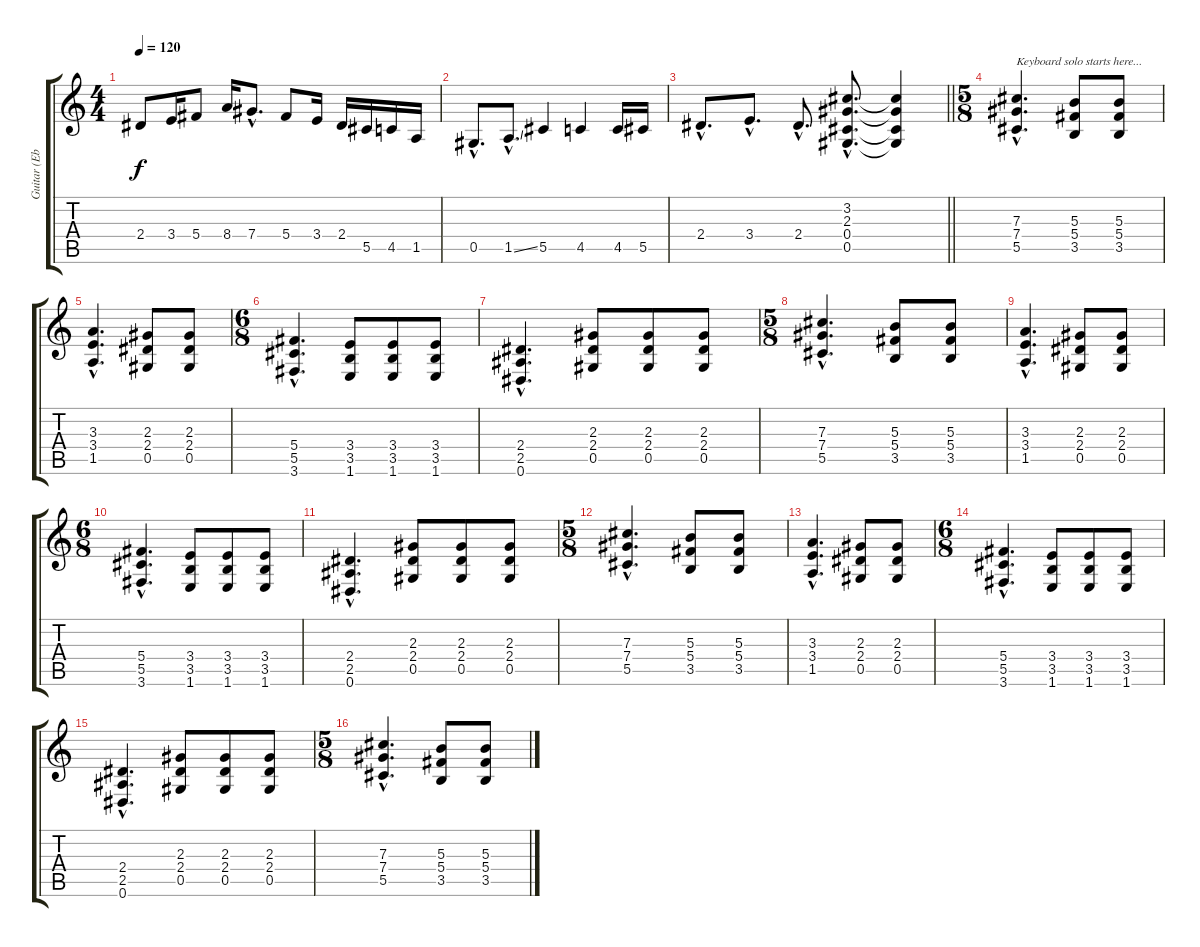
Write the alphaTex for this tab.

\track ("Guitar (Eb)" "Guitar (Eb") {instrument distortionguitar}
\staff {score tabs}
\tuning (Eb4 Bb3 Gb3 Db3 Ab2 Eb2) {hide}
\ts (4 4)
\tempo 120
\clef g2
\ks c
2.4.8{dy f} 3.4.16 5.4.8 8.4.16 7.4{hac}.8{d} 5.4.8 3.4.16 2.4.16 5.5.16 4.5.16 1.5.16 |
0.5{hac}.8{d} 1.5{ss hac}.8{d} 5.5.4 4.5.4 4.5.16 5.5.16 |
\barLineRight lightlight
2.4{hac}.8{d} 3.4{hac}.8{d} 2.4{hac}.8{d} (3.2{hac} 2.3{hac} 0.4{hac} 0.5{hac}).8{d} (3.2{t} 2.3{t} 0.4{t} 0.5{t}).4 |
\ts (5 8)
(7.3{hac} 7.4{hac} 5.5{hac}).4{d txt "Keyboard solo starts here..." volume 16} (5.3 5.4 3.5).8 (5.3 5.4 3.5).8 |
(3.3{hac} 3.4{hac} 1.5{hac}).4{d} (2.3 2.4 0.5).8 (2.3 2.4 0.5).8 |
\ts (6 8)
(5.4{hac} 5.5{hac} 3.6{hac}).4{d} (3.4 3.5 1.6).8 (3.4 3.5 1.6).8 (3.4 3.5 1.6).8 |
(2.4{hac} 2.5{hac} 0.6{hac}).4{d} (2.3 2.4 0.5).8 (2.3 2.4 0.5).8 (2.3 2.4 0.5).8 |
\ts (5 8)
(7.3{hac} 7.4{hac} 5.5{hac}).4{d} (5.3 5.4 3.5).8 (5.3 5.4 3.5).8 |
(3.3{hac} 3.4{hac} 1.5{hac}).4{d} (2.3 2.4 0.5).8 (2.3 2.4 0.5).8 |
\ts (6 8)
(5.4{hac} 5.5{hac} 3.6{hac}).4{d} (3.4 3.5 1.6).8 (3.4 3.5 1.6).8 (3.4 3.5 1.6).8 |
(2.4{hac} 2.5{hac} 0.6{hac}).4{d} (2.3 2.4 0.5).8 (2.3 2.4 0.5).8 (2.3 2.4 0.5).8 |
\ts (5 8)
(7.3{hac} 7.4{hac} 5.5{hac}).4{d} (5.3 5.4 3.5).8 (5.3 5.4 3.5).8 |
(3.3{hac} 3.4{hac} 1.5{hac}).4{d} (2.3 2.4 0.5).8 (2.3 2.4 0.5).8 |
\ts (6 8)
(5.4{hac} 5.5{hac} 3.6{hac}).4{d} (3.4 3.5 1.6).8 (3.4 3.5 1.6).8 (3.4 3.5 1.6).8 |
(2.4{hac} 2.5{hac} 0.6{hac}).4{d} (2.3 2.4 0.5).8 (2.3 2.4 0.5).8 (2.3 2.4 0.5).8 |
\ts (5 8)
(7.3{hac} 7.4{hac} 5.5{hac}).4{d} (5.3 5.4 3.5).8 (5.3 5.4 3.5).8
